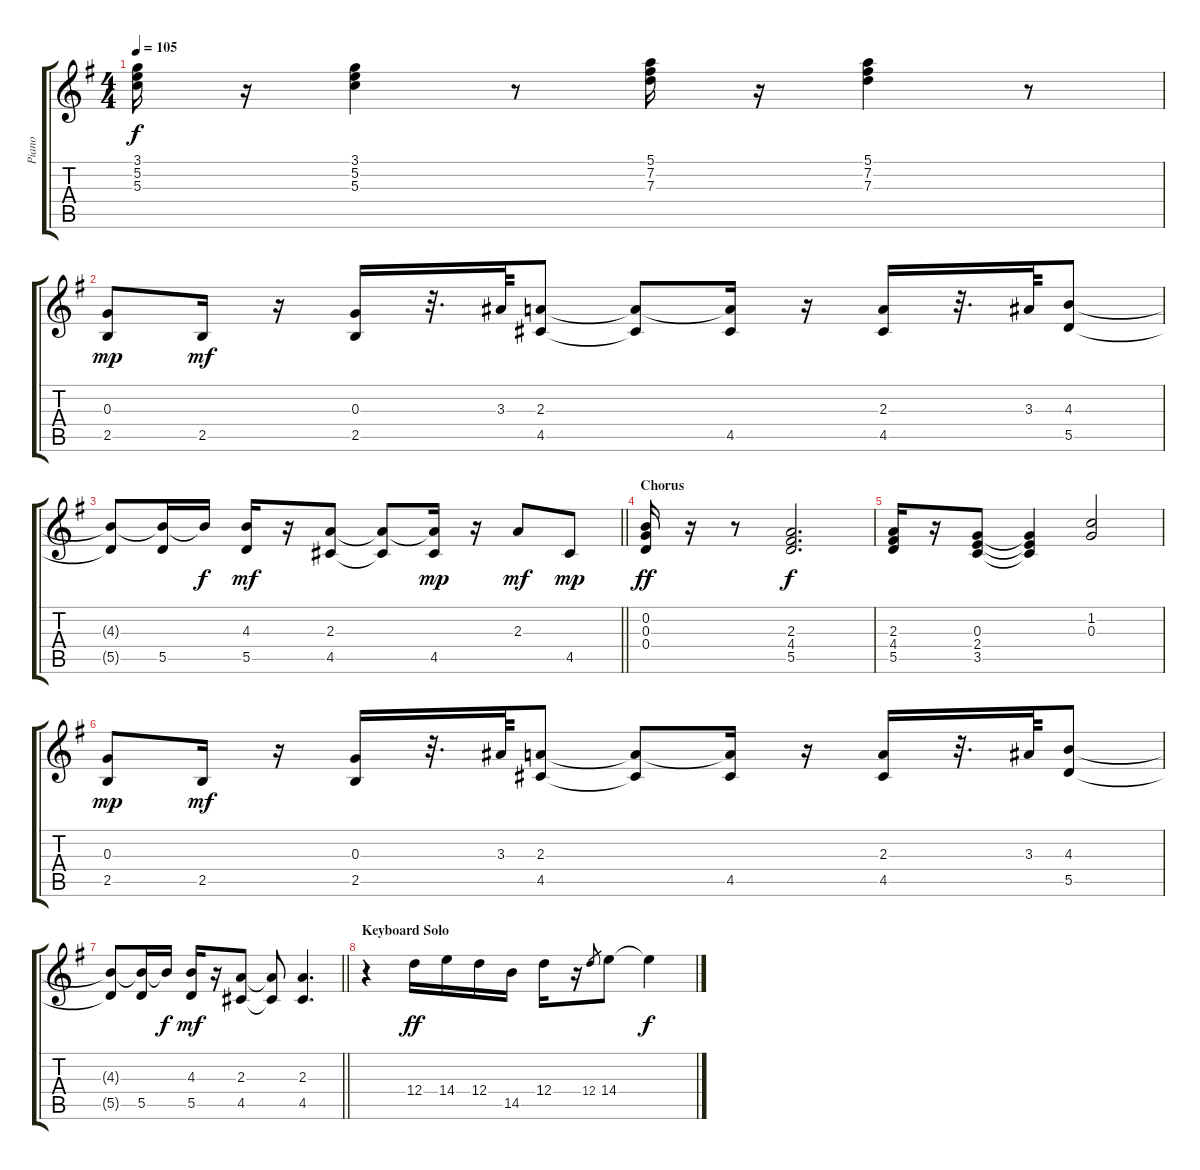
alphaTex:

\track ("Piano" "Piano") {instrument electricpiano1}
\staff {score tabs}
\tuning (E5 B4 G4 D4 A3 E3) {hide}
\ts (4 4)
\tempo 105
\clef g2
\ks eminor
(3.1 5.2 5.3).16{dy f} r.16 (3.1 5.2 5.3).4 r.8 (5.1 7.2 7.3).16 r.16 (5.1 7.2 7.3).4 r.8 |
(0.3 2.5).8{dy mp} 2.5.16{dy mf} r.16 (0.3 2.5).16 r.32{d} 3.3.64 (2.3 4.5).8 (2.3{t} 4.5{t}).8 (2.3{t} 4.5).16 r.16 (2.3 4.5).16 r.32{d} 3.3.64 (4.3 5.5).8 |
\barLineRight lightlight
(4.3{t} 5.5{t}).8 (4.3{t} 5.5).16 4.3{t}.16{dy f} (4.3 5.5).16{dy mf} r.16 (2.3 4.5).8 (2.3{t} 4.5{t}).8 (2.3{t} 4.5).16{dy mp} r.16 2.3.8{dy mf} 4.5.8{dy mp} |
\section ("" "Chorus")
(0.2 0.3 0.4).16{dy ff} r.16 r.8 (2.3 4.4 5.5).2{d dy f} |
(2.3 4.4 5.5).16 r.16 (0.3 2.4 3.5).8 (0.3{t} 2.4{t} 3.5{t}).4 (1.2 0.3).2 |
(0.3 2.5).8{dy mp} 2.5.16{dy mf} r.16 (0.3 2.5).16 r.32{d} 3.3.64 (2.3 4.5).8 (2.3{t} 4.5{t}).8 (2.3{t} 4.5).16 r.16 (2.3 4.5).16 r.32{d} 3.3.64 (4.3 5.5).8 |
\barLineRight lightlight
(4.3{t} 5.5{t}).8 (4.3{t} 5.5).16 4.3{t}.16{dy f} (4.3 5.5).16{dy mf} r.16 (2.3 4.5).8 (2.3{t} 4.5{t}).8 (2.3 4.5).4{d} |
\section ("" "Keyboard Solo")
r.4 12.4.16{dy ff} 14.4.16 12.4.16 14.5.16 12.4.16 r.16 12.4.8{gr} 14.4.8 14.4{t}.4{dy f}
